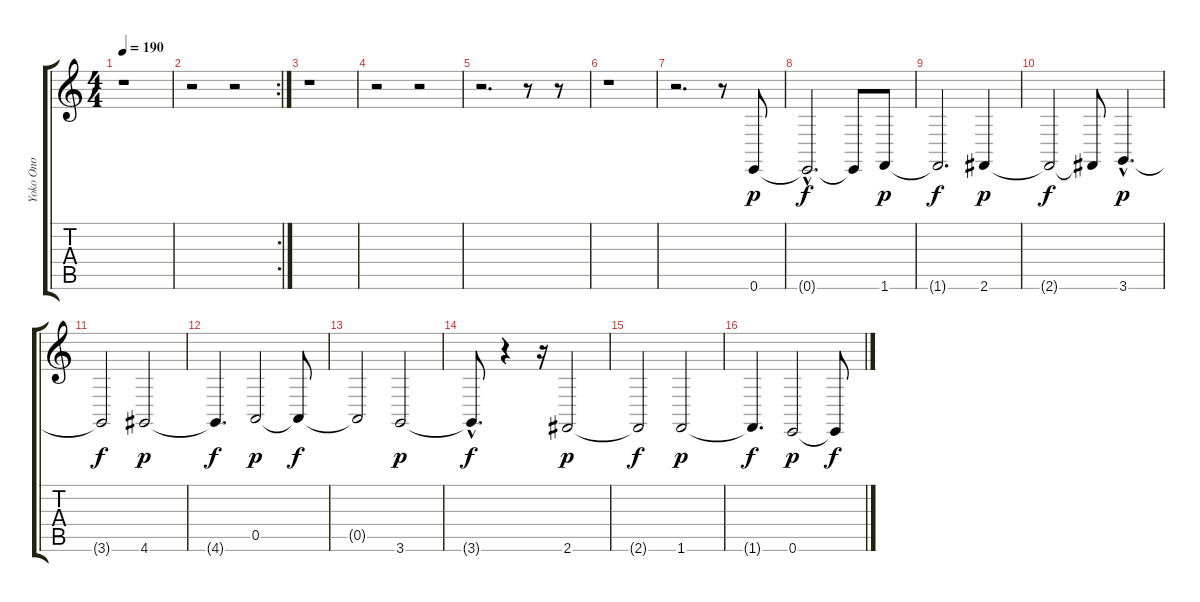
\track ("Yoko Ono" "Yoko Ono") {instrument seashore}
\staff {score tabs}
\tuning (E4 B3 G3 D3 A2 E2) {hide}
\ts (4 4)
\tempo 190
\clef g2
\ks c
r.1{dy p} |
\rc 2
r.2 r.2 |
r.1 |
r.2 r.2 |
r.2{d} r.8 r.8 |
r.1 |
r.2{d} r.8 0.6.8 |
0.6{hac t}.2{d dy f} 0.6{t}.8 1.6.8{dy p} |
1.6{t}.2{d dy f} 2.6.4{dy p} |
2.6{t}.2{dy f} 2.6{t}.8 3.6{hac}.4{d dy p} |
3.6{t}.2{dy f} 4.6.2{dy p} |
4.6{t}.4{d dy f} 0.5.2{dy p} 0.5{t}.8{dy f} |
0.5{t}.2 3.6.2{dy p} |
3.6{hac t}.8{d dy f} r.4 r.16 2.6.2{dy p} |
2.6{t}.2{dy f} 1.6.2{dy p} |
1.6{t}.4{d dy f} 0.6.2{dy p} 0.6{t}.8{dy f}
